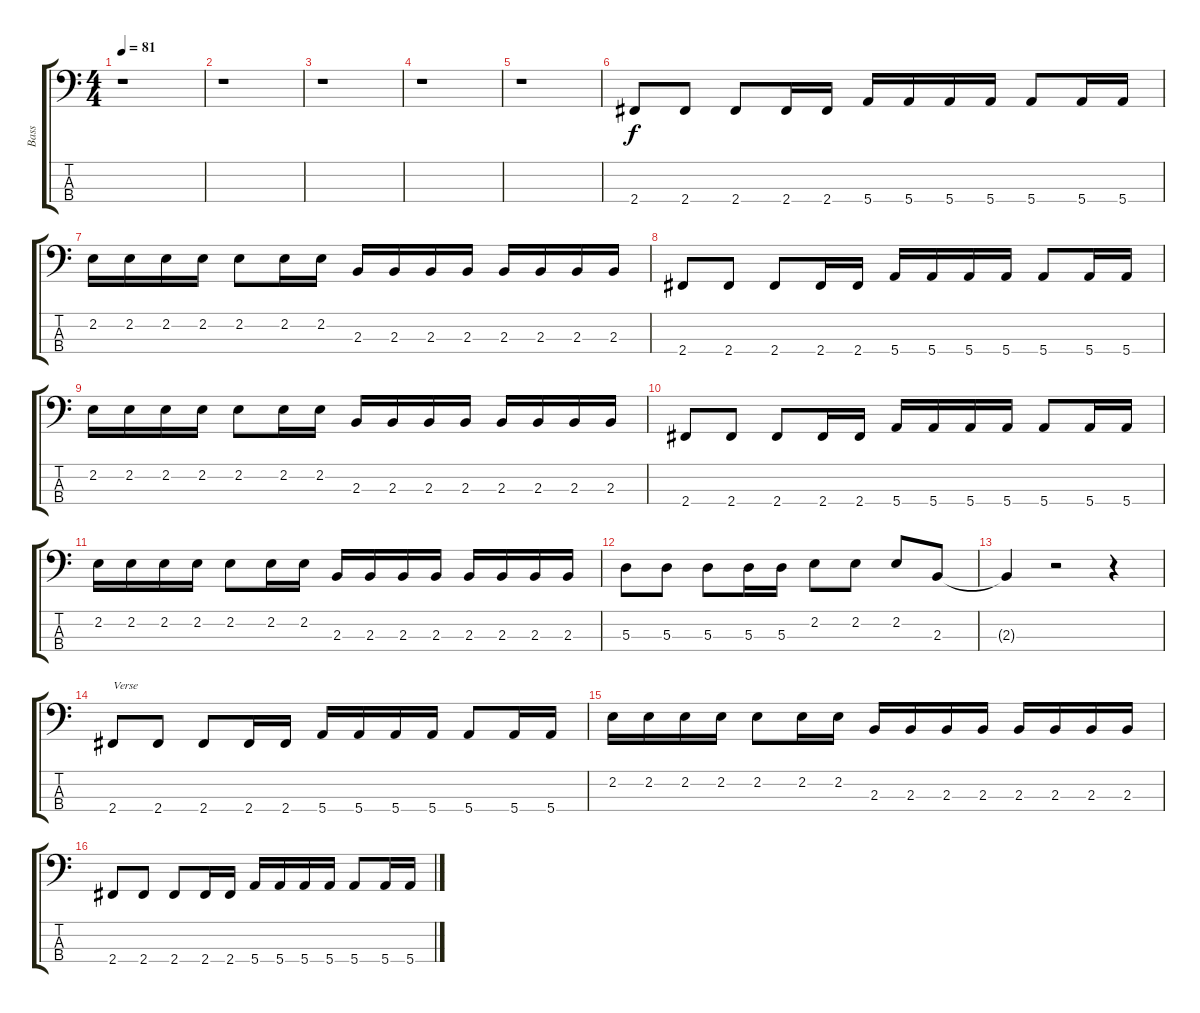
\track ("Bass" "Bass") {instrument electricbasspick}
\staff {score tabs}
\tuning (G2 D2 A1 E1) {hide}
\ts (4 4)
\tempo 81
\clef f4
\ks c
r.1{dy f instrument electricbasspick} |
r.1 |
r.1 |
r.1 |
r.1 |
2.4.8 2.4.8 2.4.8 2.4.16 2.4.16 5.4.16 5.4.16 5.4.16 5.4.16 5.4.8 5.4.16 5.4.16 |
2.2.16 2.2.16 2.2.16 2.2.16 2.2.8 2.2.16 2.2.16 2.3.16 2.3.16 2.3.16 2.3.16 2.3.16 2.3.16 2.3.16 2.3.16 |
2.4.8 2.4.8 2.4.8 2.4.16 2.4.16 5.4.16 5.4.16 5.4.16 5.4.16 5.4.8 5.4.16 5.4.16 |
2.2.16 2.2.16 2.2.16 2.2.16 2.2.8 2.2.16 2.2.16 2.3.16 2.3.16 2.3.16 2.3.16 2.3.16 2.3.16 2.3.16 2.3.16 |
2.4.8 2.4.8 2.4.8 2.4.16 2.4.16 5.4.16 5.4.16 5.4.16 5.4.16 5.4.8 5.4.16 5.4.16 |
2.2.16 2.2.16 2.2.16 2.2.16 2.2.8 2.2.16 2.2.16 2.3.16 2.3.16 2.3.16 2.3.16 2.3.16 2.3.16 2.3.16 2.3.16 |
5.3.8 5.3.8 5.3.8 5.3.16 5.3.16 2.2.8 2.2.8 2.2.8 2.3.8 |
2.3{t}.4 r.2 r.4 |
2.4.8{txt "Verse"} 2.4.8 2.4.8 2.4.16 2.4.16 5.4.16 5.4.16 5.4.16 5.4.16 5.4.8 5.4.16 5.4.16 |
2.2.16 2.2.16 2.2.16 2.2.16 2.2.8 2.2.16 2.2.16 2.3.16 2.3.16 2.3.16 2.3.16 2.3.16 2.3.16 2.3.16 2.3.16 |
2.4.8 2.4.8 2.4.8 2.4.16 2.4.16 5.4.16 5.4.16 5.4.16 5.4.16 5.4.8 5.4.16 5.4.16
